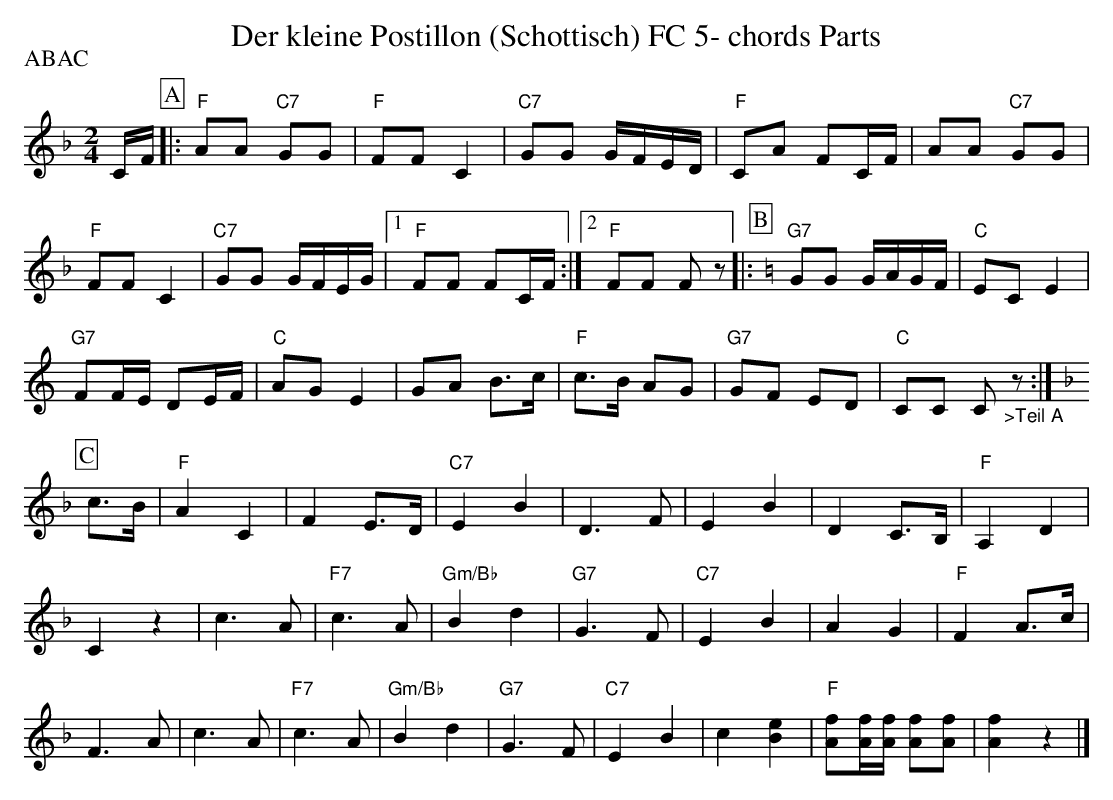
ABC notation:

X:1
T:Der kleine Postillon (Schottisch) FC 5- chords Parts
P:ABAC
M:2/4
L:1/8
K:Fmaj%%MIDI gchordon
C/2F/2 [P:A] |: "F"AA "C7"GG | "F"FF C2 | "C7"GG G/2F/2E/2D/2 | "F"CA FC/2F/2 | AA "C7"GG |
"F"FFC2 | "C7"GG G/2F/2E/2G/2 |1 "F"FF FC/2F/2 :|2 "F"FF Fz |: [P:B] [K:Cmaj] "G7"GG G/2A/2G/2F/2 | "C"ECE2 |
"G7"FF/2E/2 DE/2F/2 | "C"AGE2 | GA B>c | "F"c>B AG | "G7"GF ED | "C"CC C"_>Teil A"z :| [K:Fmaj]
[P:C] c>B | "F"A2C2 | F2E>D | "C7"E2B2 | D3F | E2B2 | D2C>B, | "F"A,2D2 |
C2z2 | c3A | "F7"c3A | "Gm/Bb"B2d2 | "G7"G3F | "C7"E2B2 | A2G2 | "F"F2A>c |
F3A | c3A | "F7"c3A | "Gm/Bb"B2d2 | "G7"G3F | "C7"E2B2 | c2[Be]2 | "F"[Af][A/2f/2][A/2f/2] [Af][Af] | [A2f2] z2 |]
